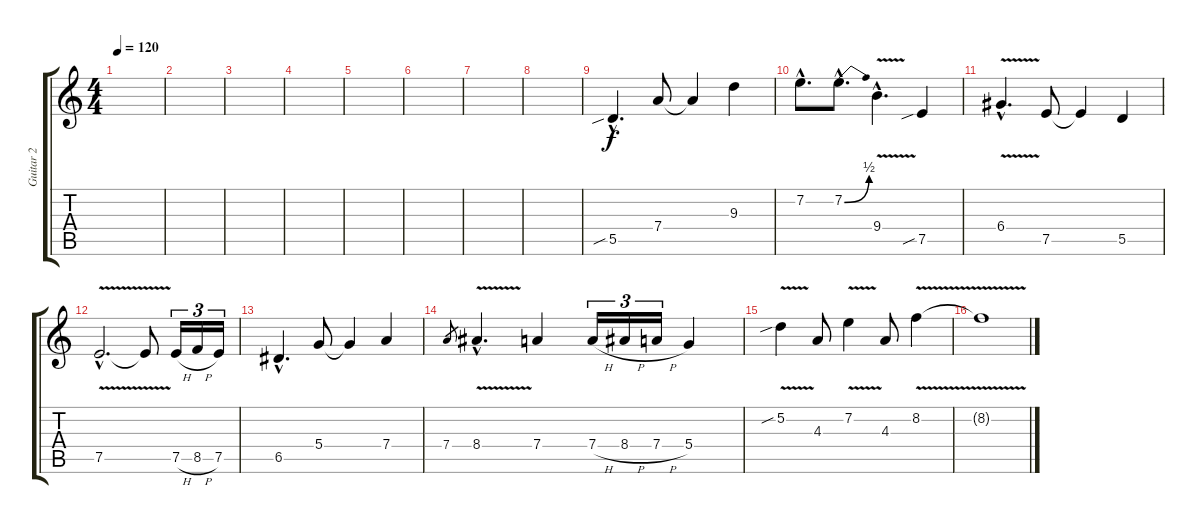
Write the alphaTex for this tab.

\track ("Guitar 2" "Guitar 2") {instrument distortionguitar}
\staff {score tabs}
\tuning (E4 A3 F3 D3 A2 D2) {hide}
\ts (4 4)
\tempo 120
\clef g2
\ks c
|
|
|
|
|
|
|
|
5.5{sib hac}.4{d} 7.4.8 7.4{t}.4 9.3.4 |
7.2{hac}.8{d} 7.2{be (bend 0 0 60 2) hac}.8{d} 9.4{v hac}.4{d} 7.5{sib}.4 |
6.4{v hac}.4{d} 7.5.8 7.5{t}.4 5.5.4 |
7.5{v hac}.2{d} 7.5{t}.8 7.5{h}.16{tu (3 2)} 8.5{h}.16{tu (3 2)} 7.5.16{tu (3 2)} |
6.5{hac}.4{d} 5.4.8 5.4{t}.4 7.4.4 |
7.4.8{gr} 8.4{v hac}.4{d} 7.4.4 7.4{h}.16{tu (3 2)} 8.4{h}.16{tu (3 2)} 7.4{h}.16{tu (3 2)} 5.4.4 |
5.2{v sib}.4 4.3.8 7.2{v}.4 4.3.8 8.2{v}.4 |
8.2{t}.1
